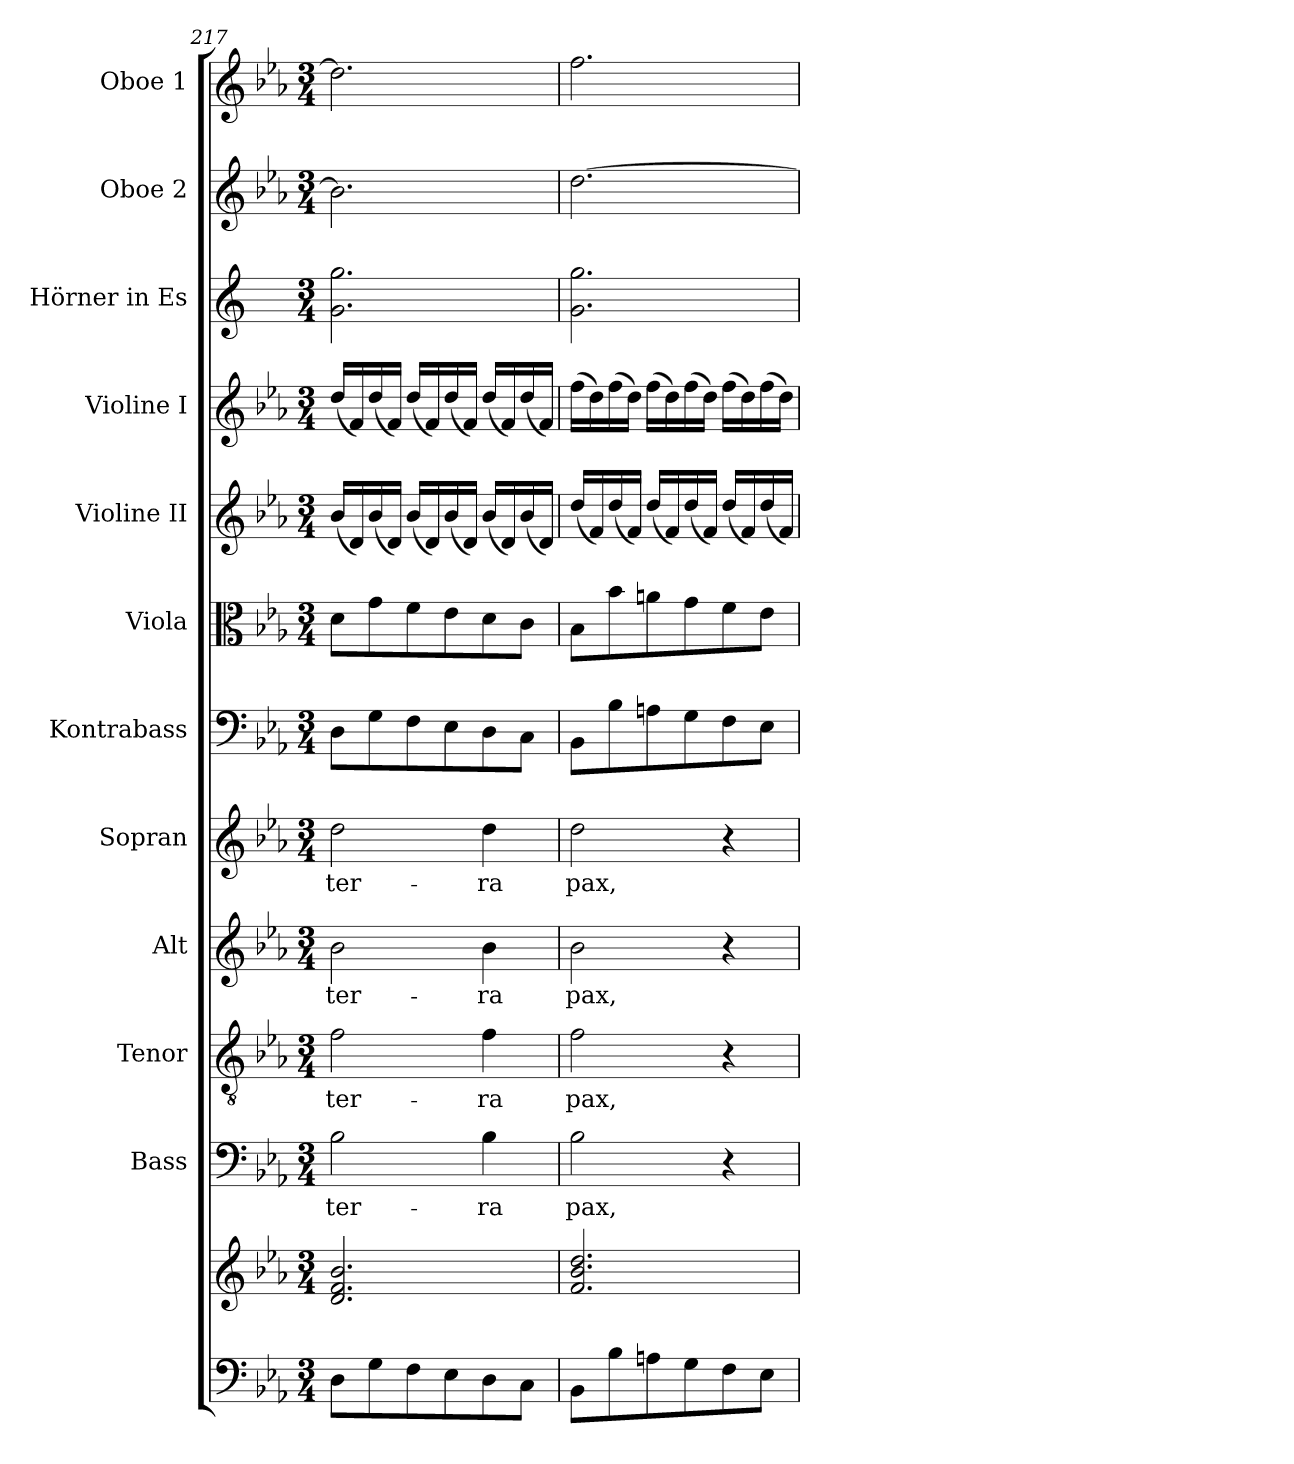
**kern	**kern	**kern	**text	**kern	**text	**kern	**text	**kern	**text	**kern	**kern	**kern	**kern	**kern	**kern	**kern
*part12	*part12	*part11	*part11	*part10	*part10	*part9	*part9	*part8	*part8	*part7	*part6	*part5	*part4	*part3	*part2	*part1
*staff13	*staff12	*staff11	*staff11	*staff10	*staff10	*staff9	*staff9	*staff8	*staff8	*staff7	*staff6	*staff5	*staff4	*staff3	*staff2	*staff1
*	*	*I"Bass	*	*I"Tenor	*	*I"Alt	*	*I"Sopran	*	*I"Kontrabass	*I"Viola	*I"Violine II	*I"Violine I	*I"Hörner in Es	*I"Oboe 2	*I"Oboe 1
*	*	*I'B.	*	*I'T.	*	*I'A.	*	*I'S.	*	*I'Kb.	*I'Vla.	*I'Vl. II	*I'Vl. I	*	*I'Ob. 2	*I'Ob. 1
*clefF4	*clefG2	*clefF4	*	*clefGv2	*	*clefG2	*	*clefG2	*	*clefF4	*clefC3	*clefG2	*clefG2	*clefG2	*clefG2	*clefG2
*	*	*	*	*	*	*	*	*	*	*ITrd7c12	*	*	*	*ITrd5c9	*	*
*k[b-e-a-]	*k[b-e-a-]	*k[b-e-a-]	*	*k[b-e-a-]	*	*k[b-e-a-]	*	*k[b-e-a-]	*	*k[b-e-a-]	*k[b-e-a-]	*k[b-e-a-]	*k[b-e-a-]	*k[b-e-a-]	*k[b-e-a-]	*k[b-e-a-]
*E-:	*E-:	*E-:	*	*E-:	*	*E-:	*	*E-:	*	*E-:	*E-:	*E-:	*E-:	*E-:	*E-:	*E-:
*M3/4	*M3/4	*M3/4	*	*M3/4	*	*M3/4	*	*M3/4	*	*M3/4	*M3/4	*M3/4	*M3/4	*M3/4	*M3/4	*M3/4
=217	=217	=217	=217	=217	=217	=217	=217	=217	=217	=217	=217	=217	=217	=217	=217	=217
!	!	!	!LO:LY:b	!	!LO:LY:b	!	!LO:LY:b	!	!LO:LY:b	!	!	!	!	!	!	!
8D\L	2.d/ 2.f/ 2.b-/	2B-\	ter-	2f\	ter-	2b-\	ter-	2dd\	ter-	8DD\L	8d\L	(<16b-/LL	(<16dd/LL	2.B-\ 2.b-\	2.b-\]	2.dd\]
.	.	.	.	.	.	.	.	.	.	.	.	16d/)	16f/)	.	.	.
8G\	.	.	.	.	.	.	.	.	.	8GG\	8g\	(<16b-/	(<16dd/	.	.	.
.	.	.	.	.	.	.	.	.	.	.	.	16d/JJ)	16f/JJ)	.	.	.
8F\	.	.	.	.	.	.	.	.	.	8FF\	8f\	(<16b-/LL	(<16dd/LL	.	.	.
.	.	.	.	.	.	.	.	.	.	.	.	16d/)	16f/)	.	.	.
8E-\	.	.	.	.	.	.	.	.	.	8EE-\	8e-\	(<16b-/	(<16dd/	.	.	.
.	.	.	.	.	.	.	.	.	.	.	.	16d/JJ)	16f/JJ)	.	.	.
!	!	!	!LO:LY:b	!	!LO:LY:b	!	!LO:LY:b	!	!LO:LY:b	!	!	!	!	!	!	!
8D\	.	4B-\	-ra	4f\	-ra	4b-\	-ra	4dd\	-ra	8DD\	8d\	(<16b-/LL	(<16dd/LL	.	.	.
.	.	.	.	.	.	.	.	.	.	.	.	16d/)	16f/)	.	.	.
8C\J	.	.	.	.	.	.	.	.	.	8CC\J	8c\J	(<16b-/	(<16dd/	.	.	.
.	.	.	.	.	.	.	.	.	.	.	.	16d/JJ)	16f/JJ)	.	.	.
=218	=218	=218	=218	=218	=218	=218	=218	=218	=218	=218	=218	=218	=218	=218	=218	=218
!	!	!	!LO:LY:b	!	!LO:LY:b	!	!LO:LY:b	!	!LO:LY:b	!	!	!	!	!	!	!
8BB-\L	2.f/ 2.b-/ 2.dd/	2B-\	pax,	2f\	pax,	2b-\	pax,	2dd\	pax,	8BBB-\L	8B-\L	(<16dd/LL	(>16ff\LL	2.B-\ 2.b-\	[2.dd\	2.ff\
.	.	.	.	.	.	.	.	.	.	.	.	16f/)	16dd\)	.	.	.
8B-\	.	.	.	.	.	.	.	.	.	8BB-\	8b-\	(<16dd/	(>16ff\	.	.	.
.	.	.	.	.	.	.	.	.	.	.	.	16f/JJ)	16dd\JJ)	.	.	.
8An\	.	.	.	.	.	.	.	.	.	8AAn\	8an\	(<16dd/LL	(>16ff\LL	.	.	.
.	.	.	.	.	.	.	.	.	.	.	.	16f/)	16dd\)	.	.	.
8G\	.	.	.	.	.	.	.	.	.	8GG\	8g\	(<16dd/	(>16ff\	.	.	.
.	.	.	.	.	.	.	.	.	.	.	.	16f/JJ)	16dd\JJ)	.	.	.
8F\	.	4r	.	4r	.	4r	.	4r	.	8FF\	8f\	(<16dd/LL	(>16ff\LL	.	.	.
.	.	.	.	.	.	.	.	.	.	.	.	16f/)	16dd\)	.	.	.
8E-\J	.	.	.	.	.	.	.	.	.	8EE-\J	8e-\J	(<16dd/	(>16ff\	.	.	.
.	.	.	.	.	.	.	.	.	.	.	.	16f/JJ)	16dd\JJ)	.	.	.
=	=	=	=	=	=	=	=	=	=	=	=	=	=	=	=	=
*-	*-	*-	*-	*-	*-	*-	*-	*-	*-	*-	*-	*-	*-	*-	*-	*-
